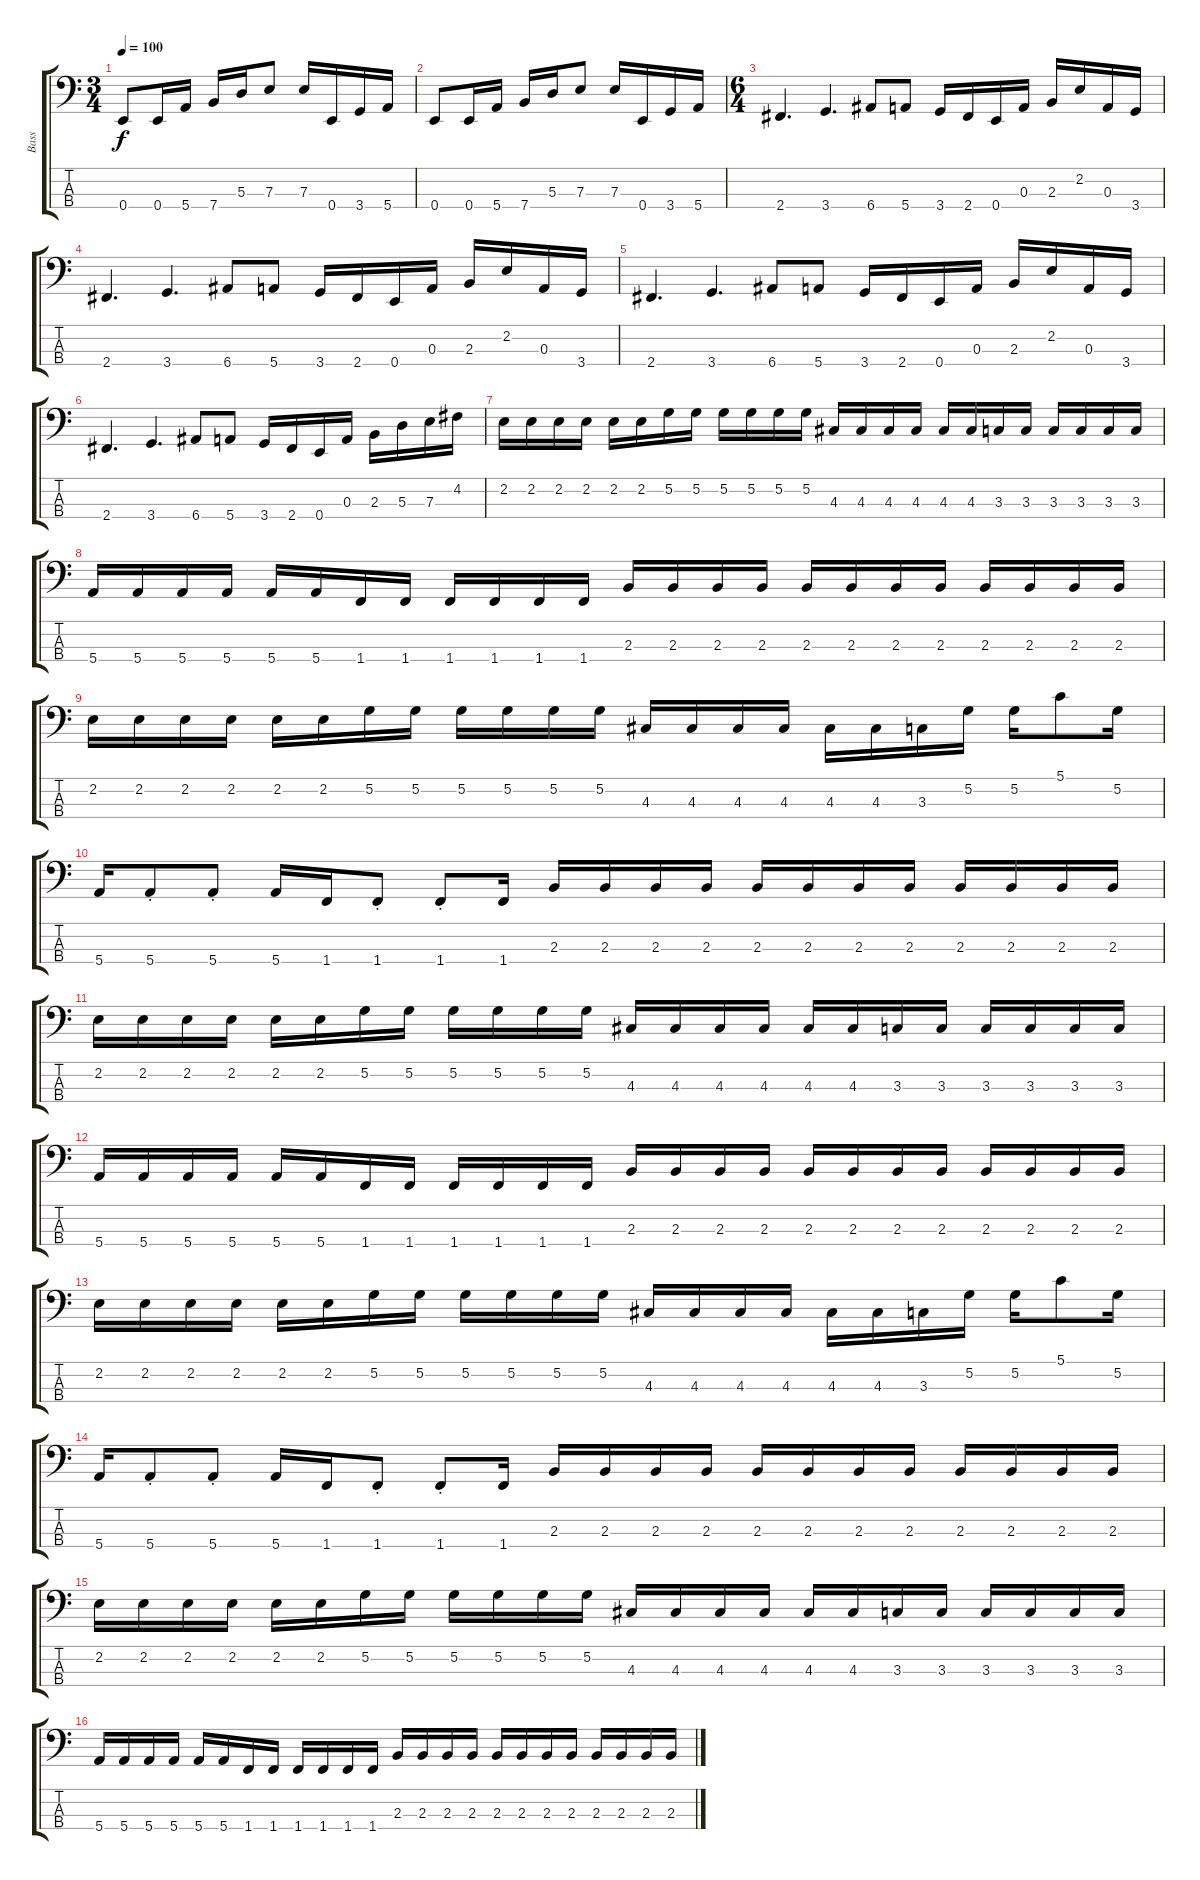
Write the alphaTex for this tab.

\track ("Bass" "Bass") {instrument electricbassfinger}
\staff {score tabs}
\tuning (G2 D2 A1 E1) {hide}
\ts (3 4)
\tempo 100
\clef f4
\ks c
0.4.8{dy f} 0.4.16 5.4.16 7.4.16 5.3.16 7.3.8 7.3.16 0.4.16 3.4.16 5.4.16 |
0.4.8 0.4.16 5.4.16 7.4.16 5.3.16 7.3.8 7.3.16 0.4.16 3.4.16 5.4.16 |
\ts (6 4)
2.4.4{d} 3.4.4{d} 6.4.8 5.4.8 3.4.16 2.4.16 0.4.16 0.3.16 2.3.16 2.2.16 0.3.16 3.4.16 |
2.4.4{d} 3.4.4{d} 6.4.8 5.4.8 3.4.16 2.4.16 0.4.16 0.3.16 2.3.16 2.2.16 0.3.16 3.4.16 |
2.4.4{d} 3.4.4{d} 6.4.8 5.4.8 3.4.16 2.4.16 0.4.16 0.3.16 2.3.16 2.2.16 0.3.16 3.4.16 |
2.4.4{d} 3.4.4{d} 6.4.8 5.4.8 3.4.16 2.4.16 0.4.16 0.3.16 2.3.16 5.3.16 7.3.16 4.2.16 |
2.2.16 2.2.16 2.2.16 2.2.16 2.2.16 2.2.16 5.2.16 5.2.16 5.2.16 5.2.16 5.2.16 5.2.16 4.3.16 4.3.16 4.3.16 4.3.16 4.3.16 4.3.16 3.3.16 3.3.16 3.3.16 3.3.16 3.3.16 3.3.16 |
5.4.16 5.4.16 5.4.16 5.4.16 5.4.16 5.4.16 1.4.16 1.4.16 1.4.16 1.4.16 1.4.16 1.4.16 2.3.16 2.3.16 2.3.16 2.3.16 2.3.16 2.3.16 2.3.16 2.3.16 2.3.16 2.3.16 2.3.16 2.3.16 |
2.2.16 2.2.16 2.2.16 2.2.16 2.2.16 2.2.16 5.2.16 5.2.16 5.2.16 5.2.16 5.2.16 5.2.16 4.3.16 4.3.16 4.3.16 4.3.16 4.3.16 4.3.16 3.3.16 5.2.16 5.2.16 5.1.8 5.2.16 |
5.4.16 5.4{st}.8 5.4{st}.8 5.4.16 1.4.16 1.4{st}.8 1.4{st}.8 1.4.16 2.3.16 2.3.16 2.3.16 2.3.16 2.3.16 2.3.16 2.3.16 2.3.16 2.3.16 2.3.16 2.3.16 2.3.16 |
2.2.16 2.2.16 2.2.16 2.2.16 2.2.16 2.2.16 5.2.16 5.2.16 5.2.16 5.2.16 5.2.16 5.2.16 4.3.16 4.3.16 4.3.16 4.3.16 4.3.16 4.3.16 3.3.16 3.3.16 3.3.16 3.3.16 3.3.16 3.3.16 |
5.4.16 5.4.16 5.4.16 5.4.16 5.4.16 5.4.16 1.4.16 1.4.16 1.4.16 1.4.16 1.4.16 1.4.16 2.3.16 2.3.16 2.3.16 2.3.16 2.3.16 2.3.16 2.3.16 2.3.16 2.3.16 2.3.16 2.3.16 2.3.16 |
2.2.16 2.2.16 2.2.16 2.2.16 2.2.16 2.2.16 5.2.16 5.2.16 5.2.16 5.2.16 5.2.16 5.2.16 4.3.16 4.3.16 4.3.16 4.3.16 4.3.16 4.3.16 3.3.16 5.2.16 5.2.16 5.1.8 5.2.16 |
5.4.16 5.4{st}.8 5.4{st}.8 5.4.16 1.4.16 1.4{st}.8 1.4{st}.8 1.4.16 2.3.16 2.3.16 2.3.16 2.3.16 2.3.16 2.3.16 2.3.16 2.3.16 2.3.16 2.3.16 2.3.16 2.3.16 |
2.2.16 2.2.16 2.2.16 2.2.16 2.2.16 2.2.16 5.2.16 5.2.16 5.2.16 5.2.16 5.2.16 5.2.16 4.3.16 4.3.16 4.3.16 4.3.16 4.3.16 4.3.16 3.3.16 3.3.16 3.3.16 3.3.16 3.3.16 3.3.16 |
5.4.16 5.4.16 5.4.16 5.4.16 5.4.16 5.4.16 1.4.16 1.4.16 1.4.16 1.4.16 1.4.16 1.4.16 2.3.16 2.3.16 2.3.16 2.3.16 2.3.16 2.3.16 2.3.16 2.3.16 2.3.16 2.3.16 2.3.16 2.3.16
